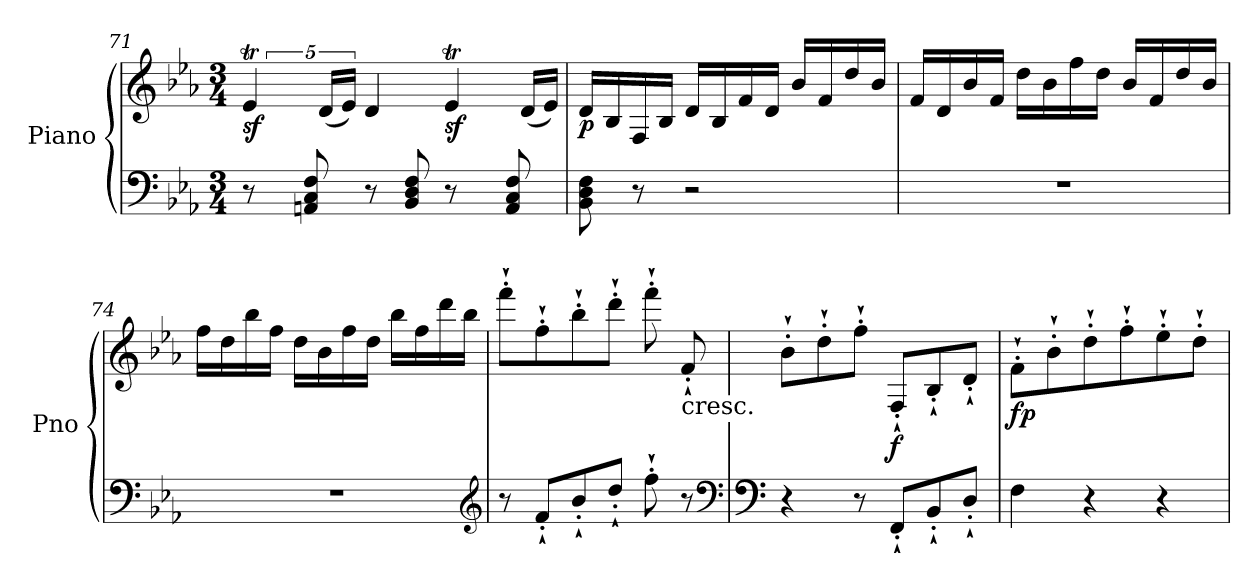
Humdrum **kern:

**kern	**kern	**dynam
*part1	*part1	*part1
*staff2	*staff1	*staff1/2
*I"Piano	*	*
*I'Pno	*	*
*clefF4	*clefG2	*
*k[b-e-a-]	*k[b-e-a-]	*
*E-:	*E-:	*
*M3/4	*M3/4	*
=71	=71	=71
*	*^	*
!	!	!	!LO:DY:b
8r	4e-T/	20ryy	sf
*	*	*Xtuplet	*
.	.	20fyy	.
.	.	20e-yy	.
8AAn/ 8C/ 8F/	.	.	.
.	.	(20d/LL	.
.	.	20e-/JJ)	.
8r	4d/	5.ryy	.
8BB-/ 8D/ 8F/	.	.	.
!	!	!	!LO:DY:b
8r	4e-T/	.	sf
.	.	20fyy	.
.	.	20e-yy	.
8AA/ 8C/ 8F/	.	.	.
.	.	(20d/LL	.
.	.	20e-/JJ)	.
!!LO:LB:g=z
=72	=72	=72	=72
!	!	!	!LO:DY:b
*	*v	*v	*
8BB-\ 8D\ 8F\	16d/LL	p
.	16B-/	.
8r	16F/	.
.	16B-/JJ	.
2r	16d/LL	.
.	16B-/	.
.	16f/	.
.	16d/JJ	.
.	16b-/LL	.
.	16f/	.
.	16dd/	.
.	16b-/JJ	.
=73	=73	=73
2.r	16f/LL	.
.	16d/	.
.	16b-/	.
.	16f/JJ	.
.	16dd\LL	.
.	16b-\	.
.	16ff\	.
.	16dd\JJ	.
.	16b-/LL	.
.	16f/	.
.	16dd/	.
.	16b-/JJ	.
=74	=74	=74
2.r	16ff\LL	.
.	16dd\	.
.	16bb-\	.
.	16ff\JJ	.
.	16dd\LL	.
.	16b-\	.
.	16ff\	.
.	16dd\JJ	.
.	16bb-\LL	.
.	16ff\	.
.	16ddd\	.
.	16bb-\JJ	.
*clefG2	*	*
=75	=75	=75
8r	8fff`'\L	.
8f`'/L	8ff`'\	.
8b-`'/	8bb-`'\	.
8dd`'/J	8ddd`'\J	.
8ff`'\	8fff`'\	.
!	!LO:TX:b:t=cresc.	!
8r	8f`'/	.
*clefF4	*	*
!!LO:LB:g=z
=76	=76	=76
*clefF4	*	*
4r	8b-`'\L	.
.	8dd`'\	.
8r	8ff`'\J	.
!	!	!LO:DY:b
8FF`'/L	8F`'/L	f
8BB-`'/	8B-`'/	.
8D`'/J	8d`'/J	.
=77	=77	=77
!	!	!LO:DY:b
4F\	8f`'\L	fp
.	8b-`'\	.
4r	8dd`'\	.
.	8ff`'\	.
4r	8ee-`'\	.
.	8dd`'\J	.
=	=	=
*-	*-	*-
